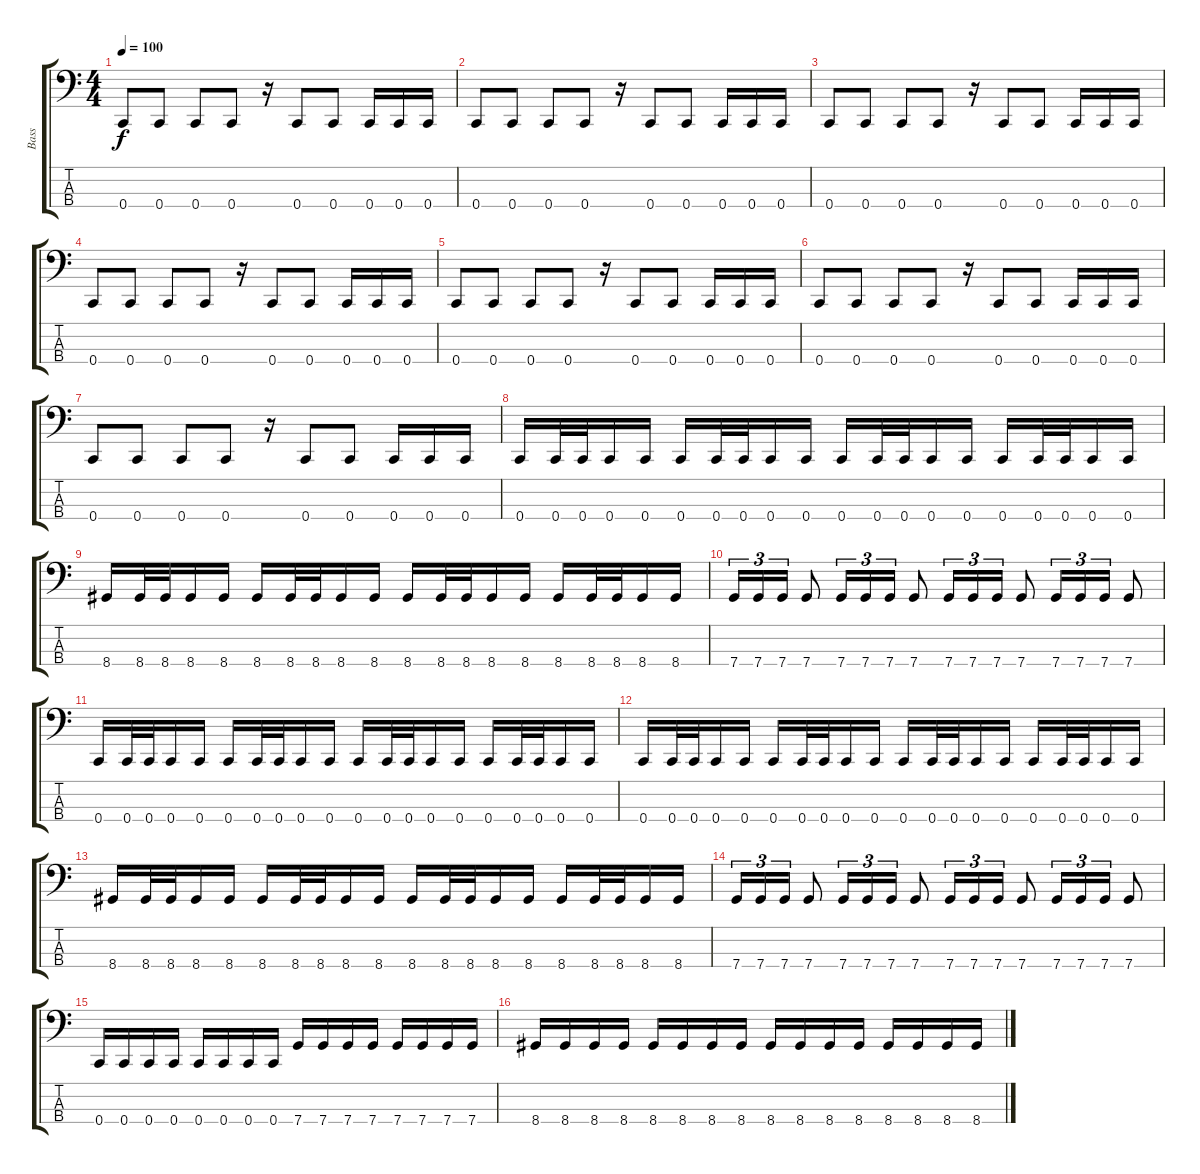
\track ("Bass" "Bass") {instrument electricbasspick}
\staff {score tabs}
\tuning (F2 C2 G1 C1) {hide}
\ts (4 4)
\tempo 100
\clef f4
\ks c
0.4.8{dy f} 0.4.8 0.4.8 0.4.8 r.16 0.4.8 0.4.8 0.4.16 0.4.16 0.4.16 |
0.4.8 0.4.8 0.4.8 0.4.8 r.16 0.4.8 0.4.8 0.4.16 0.4.16 0.4.16 |
0.4.8 0.4.8 0.4.8 0.4.8 r.16 0.4.8 0.4.8 0.4.16 0.4.16 0.4.16 |
0.4.8 0.4.8 0.4.8 0.4.8 r.16 0.4.8 0.4.8 0.4.16 0.4.16 0.4.16 |
0.4.8 0.4.8 0.4.8 0.4.8 r.16 0.4.8 0.4.8 0.4.16 0.4.16 0.4.16 |
0.4.8 0.4.8 0.4.8 0.4.8 r.16 0.4.8 0.4.8 0.4.16 0.4.16 0.4.16 |
0.4.8 0.4.8 0.4.8 0.4.8 r.16 0.4.8 0.4.8 0.4.16 0.4.16 0.4.16 |
0.4.16 0.4.32 0.4.32 0.4.16 0.4.16 0.4.16 0.4.32 0.4.32 0.4.16 0.4.16 0.4.16 0.4.32 0.4.32 0.4.16 0.4.16 0.4.16 0.4.32 0.4.32 0.4.16 0.4.16 |
8.4.16 8.4.32 8.4.32 8.4.16 8.4.16 8.4.16 8.4.32 8.4.32 8.4.16 8.4.16 8.4.16 8.4.32 8.4.32 8.4.16 8.4.16 8.4.16 8.4.32 8.4.32 8.4.16 8.4.16 |
7.4.16{tu (3 2)} 7.4.16{tu (3 2)} 7.4.16{tu (3 2)} 7.4.8 7.4.16{tu (3 2)} 7.4.16{tu (3 2)} 7.4.16{tu (3 2)} 7.4.8 7.4.16{tu (3 2)} 7.4.16{tu (3 2)} 7.4.16{tu (3 2)} 7.4.8 7.4.16{tu (3 2)} 7.4.16{tu (3 2)} 7.4.16{tu (3 2)} 7.4.8 |
0.4.16 0.4.32 0.4.32 0.4.16 0.4.16 0.4.16 0.4.32 0.4.32 0.4.16 0.4.16 0.4.16 0.4.32 0.4.32 0.4.16 0.4.16 0.4.16 0.4.32 0.4.32 0.4.16 0.4.16 |
0.4.16 0.4.32 0.4.32 0.4.16 0.4.16 0.4.16 0.4.32 0.4.32 0.4.16 0.4.16 0.4.16 0.4.32 0.4.32 0.4.16 0.4.16 0.4.16 0.4.32 0.4.32 0.4.16 0.4.16 |
8.4.16 8.4.32 8.4.32 8.4.16 8.4.16 8.4.16 8.4.32 8.4.32 8.4.16 8.4.16 8.4.16 8.4.32 8.4.32 8.4.16 8.4.16 8.4.16 8.4.32 8.4.32 8.4.16 8.4.16 |
7.4.16{tu (3 2)} 7.4.16{tu (3 2)} 7.4.16{tu (3 2)} 7.4.8 7.4.16{tu (3 2)} 7.4.16{tu (3 2)} 7.4.16{tu (3 2)} 7.4.8 7.4.16{tu (3 2)} 7.4.16{tu (3 2)} 7.4.16{tu (3 2)} 7.4.8 7.4.16{tu (3 2)} 7.4.16{tu (3 2)} 7.4.16{tu (3 2)} 7.4.8 |
0.4.16 0.4.16 0.4.16 0.4.16 0.4.16 0.4.16 0.4.16 0.4.16 7.4.16 7.4.16 7.4.16 7.4.16 7.4.16 7.4.16 7.4.16 7.4.16 |
8.4.16 8.4.16 8.4.16 8.4.16 8.4.16 8.4.16 8.4.16 8.4.16 8.4.16 8.4.16 8.4.16 8.4.16 8.4.16 8.4.16 8.4.16 8.4.16
